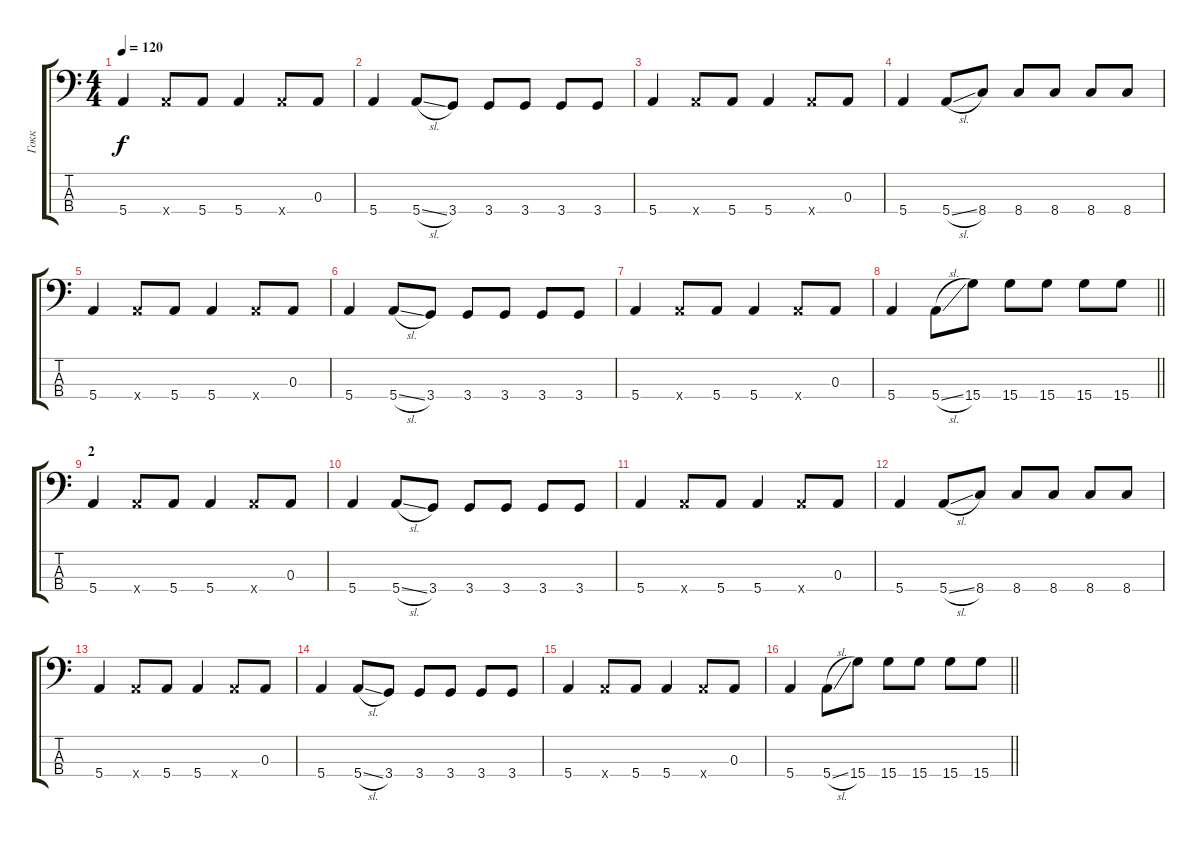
\track ("Гокк" "Гокк") {instrument electricbassfinger}
\staff {score tabs}
\tuning (G2 D2 A1 E1) {hide}
\ts (4 4)
\tempo 120
\clef f4
\ks c
5.4.4{dy f} 5.4{x}.8 5.4.8 5.4.4 5.4{x}.8 0.3.8 |
5.4.4 5.4{sl}.8 3.4.8 3.4.8 3.4.8 3.4.8 3.4.8 |
5.4.4 5.4{x}.8 5.4.8 5.4.4 5.4{x}.8 0.3.8 |
5.4.4 5.4{sl}.8 8.4.8 8.4.8 8.4.8 8.4.8 8.4.8 |
5.4.4 5.4{x}.8 5.4.8 5.4.4 5.4{x}.8 0.3.8 |
5.4.4 5.4{sl}.8 3.4.8 3.4.8 3.4.8 3.4.8 3.4.8 |
5.4.4 5.4{x}.8 5.4.8 5.4.4 5.4{x}.8 0.3.8 |
\barLineRight lightlight
5.4.4 5.4{sl}.8 15.4.8 15.4.8 15.4.8 15.4.8 15.4.8 |
\section ("" "2")
5.4.4 5.4{x}.8 5.4.8 5.4.4 5.4{x}.8 0.3.8 |
5.4.4 5.4{sl}.8 3.4.8 3.4.8 3.4.8 3.4.8 3.4.8 |
5.4.4 5.4{x}.8 5.4.8 5.4.4 5.4{x}.8 0.3.8 |
5.4.4 5.4{sl}.8 8.4.8 8.4.8 8.4.8 8.4.8 8.4.8 |
5.4.4 5.4{x}.8 5.4.8 5.4.4 5.4{x}.8 0.3.8 |
5.4.4 5.4{sl}.8 3.4.8 3.4.8 3.4.8 3.4.8 3.4.8 |
5.4.4 5.4{x}.8 5.4.8 5.4.4 5.4{x}.8 0.3.8 |
\barLineRight lightlight
5.4.4 5.4{sl}.8 15.4.8 15.4.8 15.4.8 15.4.8 15.4.8
